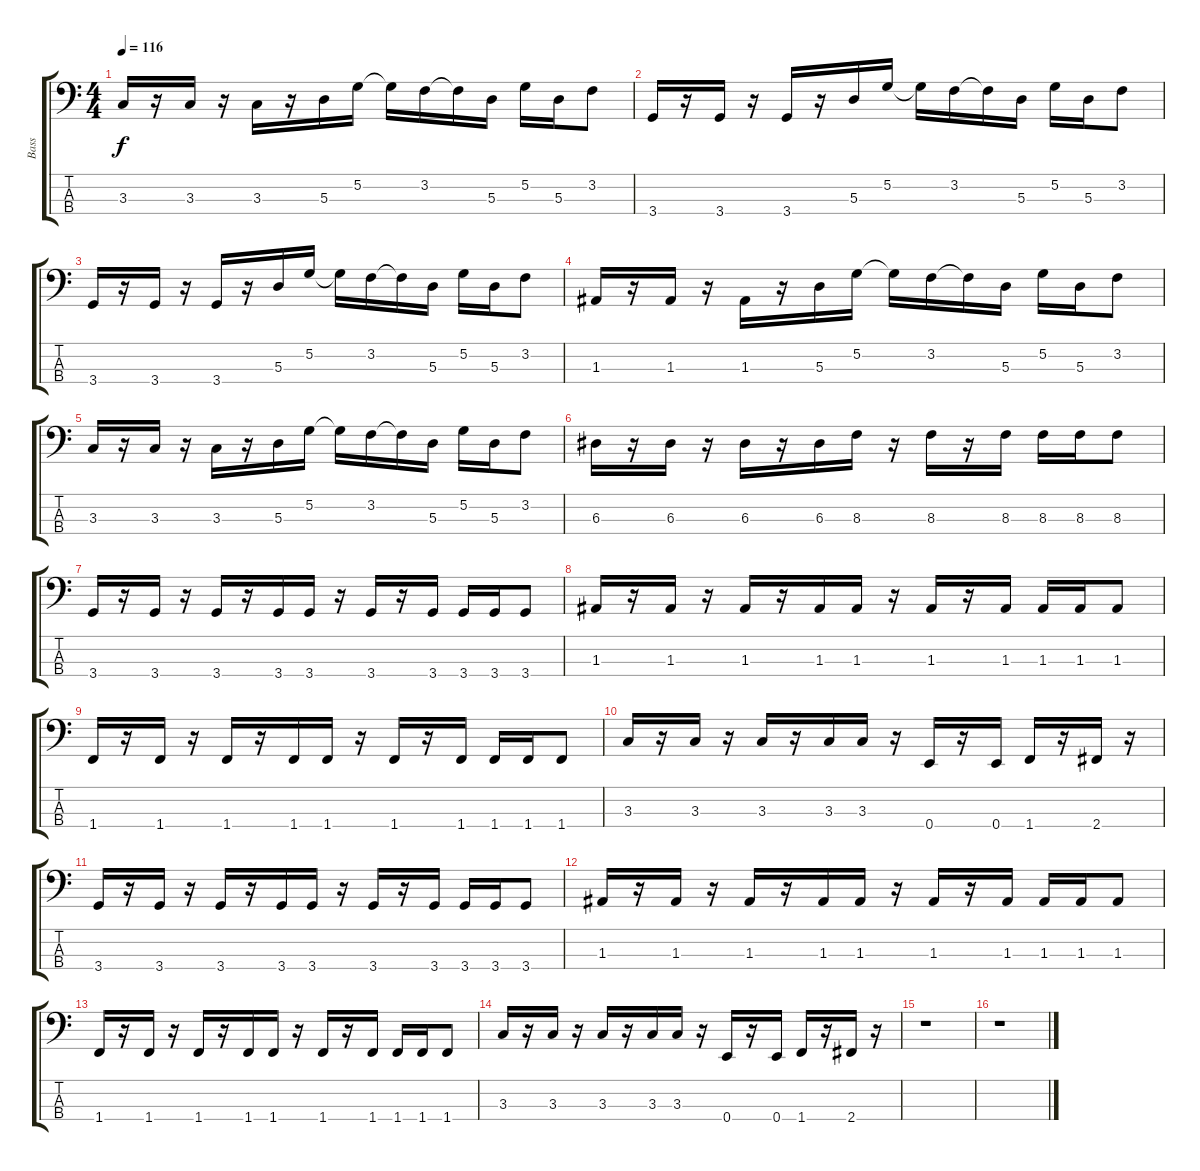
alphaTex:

\track ("Bass" "Bass") {instrument electricbassfinger}
\staff {score tabs}
\tuning (G2 D2 A1 E1) {hide}
\ts (4 4)
\tempo 116
\clef f4
\ks c
3.3.16{dy f} r.16 3.3.16 r.16 3.3.16 r.16 5.3.16 5.2.16 5.2{t}.16 3.2.16 3.2{t}.16 5.3.16 5.2.16 5.3.16 3.2.8 |
3.4.16 r.16 3.4.16 r.16 3.4.16 r.16 5.3.16 5.2.16 5.2{t}.16 3.2.16 3.2{t}.16 5.3.16 5.2.16 5.3.16 3.2.8 |
3.4.16 r.16 3.4.16 r.16 3.4.16 r.16 5.3.16 5.2.16 5.2{t}.16 3.2.16 3.2{t}.16 5.3.16 5.2.16 5.3.16 3.2.8 |
1.3.16 r.16 1.3.16 r.16 1.3.16 r.16 5.3.16 5.2.16 5.2{t}.16 3.2.16 3.2{t}.16 5.3.16 5.2.16 5.3.16 3.2.8 |
3.3.16 r.16 3.3.16 r.16 3.3.16 r.16 5.3.16 5.2.16 5.2{t}.16 3.2.16 3.2{t}.16 5.3.16 5.2.16 5.3.16 3.2.8 |
6.3.16 r.16 6.3.16 r.16 6.3.16 r.16 6.3.16 8.3.16 r.16 8.3.16 r.16 8.3.16 8.3.16 8.3.16 8.3.8 |
3.4.16 r.16 3.4.16 r.16 3.4.16 r.16 3.4.16 3.4.16 r.16 3.4.16 r.16 3.4.16 3.4.16 3.4.16 3.4.8 |
1.3.16 r.16 1.3.16 r.16 1.3.16 r.16 1.3.16 1.3.16 r.16 1.3.16 r.16 1.3.16 1.3.16 1.3.16 1.3.8 |
1.4.16 r.16 1.4.16 r.16 1.4.16 r.16 1.4.16 1.4.16 r.16 1.4.16 r.16 1.4.16 1.4.16 1.4.16 1.4.8 |
3.3.16 r.16 3.3.16 r.16 3.3.16 r.16 3.3.16 3.3.16 r.16 0.4.16 r.16 0.4.16 1.4.16 r.16 2.4.16 r.16 |
3.4.16 r.16 3.4.16 r.16 3.4.16 r.16 3.4.16 3.4.16 r.16 3.4.16 r.16 3.4.16 3.4.16 3.4.16 3.4.8 |
1.3.16 r.16 1.3.16 r.16 1.3.16 r.16 1.3.16 1.3.16 r.16 1.3.16 r.16 1.3.16 1.3.16 1.3.16 1.3.8 |
1.4.16 r.16 1.4.16 r.16 1.4.16 r.16 1.4.16 1.4.16 r.16 1.4.16 r.16 1.4.16 1.4.16 1.4.16 1.4.8 |
3.3.16 r.16 3.3.16 r.16 3.3.16 r.16 3.3.16 3.3.16 r.16 0.4.16 r.16 0.4.16 1.4.16 r.16 2.4.16 r.16 |
r.1 |
r.1
